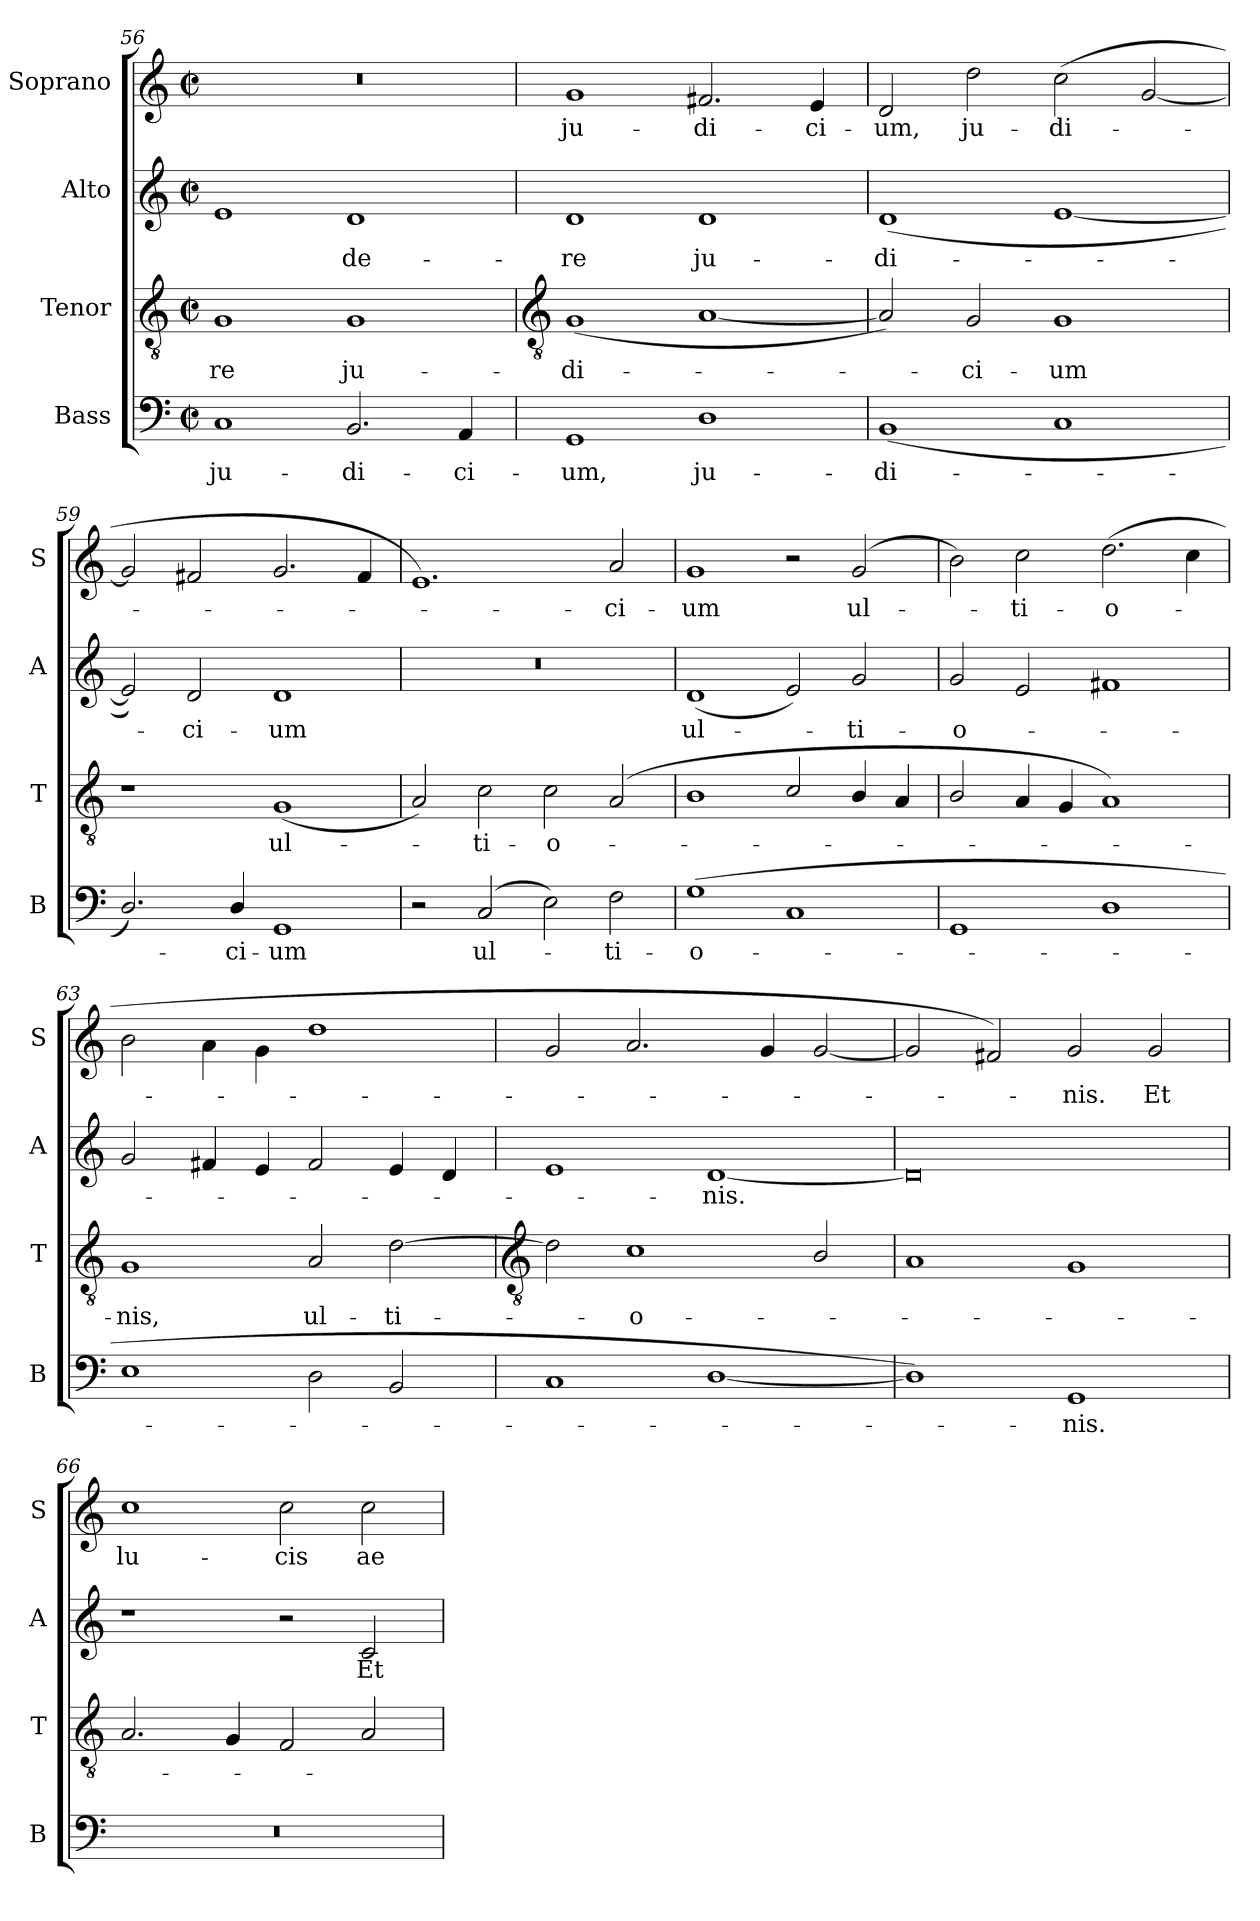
**kern	**text	**kern	**text	**kern	**text	**kern	**text
*part4	*part4	*part3	*part3	*part2	*part2	*part1	*part1
*staff4	*staff4	*staff3	*staff3	*staff2	*staff2	*staff1	*staff1
*I"Bass	*	*I"Tenor	*	*I"Alto	*	*I"Soprano	*
*I'B	*	*I'T	*	*I'A	*	*I'S	*
*clefF4	*	*clefGv2	*	*clefG2	*	*clefG2	*
*k[]	*	*k[]	*	*k[]	*	*k[]	*
*C:	*	*C:	*	*C:	*	*C:	*
*M4/2	*	*M4/2	*	*M4/2	*	*M4/2	*
*met(c|)	*	*met(c|)	*	*met(c|)	*	*met(c|)	*
=56	=56	=56	=56	=56	=56	=56	=56
!	!LO:LY:b	!	!LO:LY:b	!	!	!	!
1C	ju-	1G	-re	1e	.	0r	.
!	!LO:LY:b	!	!LO:LY:b	!	!LO:LY:b	!	!
2.BB	-di-	1G	ju-	1d	de-	.	.
!	!LO:LY:b	!	!	!	!	!	!
4AA	-ci-	.	.	.	.	.	.
!!LO:LB:g=z
=57	=57	=57	=57	=57	=57	=57	=57
*	*	*clefGv2	*	*	*	*	*
!	!LO:LY:b	!	!LO:LY:b	!	!LO:LY:b	!	!LO:LY:b
1GG	-um,	(<1G	-di-	1d	-re	1g	ju-
!	!LO:LY:b	!	!	!	!LO:LY:b	!	!LO:LY:b
1D	ju-	[1A	.	1d	ju-	2.f#X	-di-
!	!	!	!	!	!	!	!LO:LY:b
.	.	.	.	.	.	4e	-ci-
=58	=58	=58	=58	=58	=58	=58	=58
!	!LO:LY:b	!	!	!	!LO:LY:b	!	!LO:LY:b
(<1BB	-di-	2A])	.	(<1d	-di-	2d	-um,
!	!	!	!LO:LY:b	!	!	!	!LO:LY:b
.	.	2G	ci-	.	.	2dd	ju-
!	!	!	!LO:LY:b	!	!	!	!LO:LY:b
1C	.	1G	-um	[1e	.	(<2cc	-di-
.	.	.	.	.	.	[2g	.
=59	=59	=59	=59	=59	=59	=59	=59
2.D/)	.	1r	.	2e])	.	2g]	.
!	!	!	!	!	!LO:LY:b	!	!
.	.	.	.	2d	ci-	2f#X	.
!	!LO:LY:b	!	!	!	!	!	!
4D/	ci-	.	.	.	.	.	.
!	!LO:LY:b	!	!LO:LY:b	!	!LO:LY:b	!	!
1GG	-um	(<1G	ul-	1d	-um	2.g	.
.	.	.	.	.	.	4f#	.
=60	=60	=60	=60	=60	=60	=60	=60
2r	.	2A)	.	0r	.	1.e)	.
!	!LO:LY:b	!	!LO:LY:b	!	!	!	!
(<2C	ul-	2c	ti-	.	.	.	.
!	!	!	!LO:LY:b	!	!	!	!
2E)	.	2c	-o-	.	.	.	.
!	!LO:LY:b	!	!	!	!	!	!LO:LY:b
2F	ti-	(<2A	.	.	.	2a	ci-
=61	=61	=61	=61	=61	=61	=61	=61
!	!LO:LY:b	!	!	!	!LO:LY:b	!	!LO:LY:b
(<1G	-o-	1B	.	(<1d	ul-	1g	-um
1C	.	2c/	.	2e)	.	2r	.
!	!	!	!	!	!LO:LY:b	!	!LO:LY:b
.	.	4B/	.	2g	ti-	(<2g	ul-
.	.	4A	.	.	.	.	.
=62	=62	=62	=62	=62	=62	=62	=62
!	!	!	!	!	!LO:LY:b	!	!
1GG	.	2B/	.	2g	-o-	2b)	.
!	!	!	!	!	!	!	!LO:LY:b
.	.	4A	.	2e	.	2cc	ti-
.	.	4G	.	.	.	.	.
!	!	!	!	!	!	!	!LO:LY:b
1D	.	1A)	.	1f#X	.	(<2.dd	-o-
.	.	.	.	.	.	4cc	.
=63	=63	=63	=63	=63	=63	=63	=63
!	!	!	!LO:LY:b	!	!	!	!
1E	.	1G	nis,	2g	.	2b	.
.	.	.	.	4f#X	.	4a\	.
.	.	.	.	4e	.	4g\	.
!	!	!	!LO:LY:b	!	!	!	!
2D	.	2A	ul-	2f#	.	1dd	.
!	!	!	!LO:LY:b	!	!	!	!
2BB	.	[2d	-ti-	4e	.	.	.
.	.	.	.	4d	.	.	.
!!LO:LB:g=z
=64	=64	=64	=64	=64	=64	=64	=64
*	*	*clefGv2	*	*	*	*	*
1C	.	2d]	.	1e	.	2g	.
!	!	!	!LO:LY:b	!	!	!	!
.	.	1c	o-	.	.	2.a	.
!	!	!	!	!	!LO:LY:b	!	!
[1D/	.	.	.	[1d	nis.	.	.
.	.	.	.	.	.	4g	.
.	.	2B/	.	.	.	[2g	.
=65	=65	=65	=65	=65	=65	=65	=65
1D])	.	1A	.	0d]	.	2g]	.
.	.	.	.	.	.	2f#X)	.
!	!LO:LY:b	!	!	!	!	!	!LO:LY:b
1GG	nis.	1G	.	.	.	2g	nis.
!	!	!	!	!	!	!	!LO:LY:b
.	.	.	.	.	.	2g	Et
=66	=66	=66	=66	=66	=66	=66	=66
!	!	!	!	!	!	!	!LO:LY:b
0r	.	2.A	.	1r	.	1cc	lu-
.	.	4G	.	.	.	.	.
!	!	!	!	!	!	!	!LO:LY:b
.	.	2F	.	2r	.	2cc	-cis
!	!	!	!	!	!LO:LY:b	!	!LO:LY:b
.	.	2A	.	2c	Et	2cc	ae-
=	=	=	=	=	=	=	=
*-	*-	*-	*-	*-	*-	*-	*-
